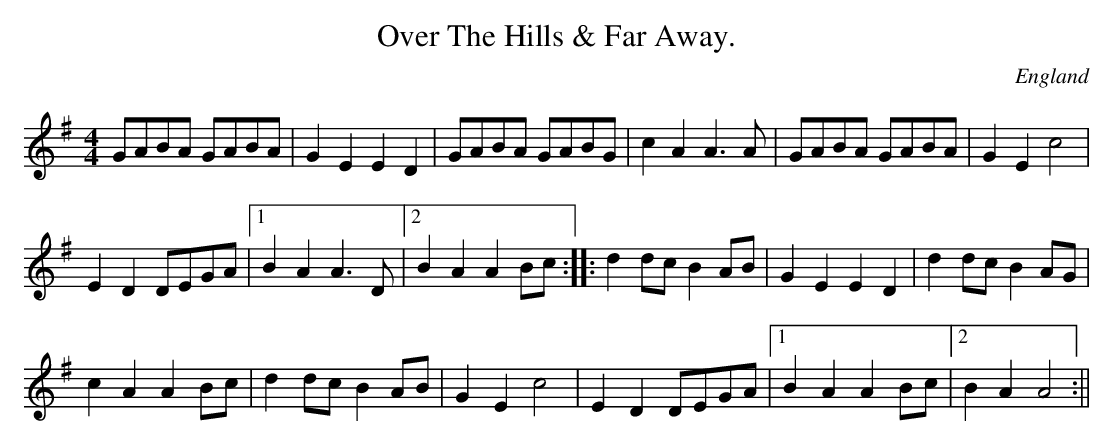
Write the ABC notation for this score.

X:1
T:Over The Hills & Far Away.
M:4/4
L:1/8
O:England
K:G
GABA GABA | G2E2E2D2 | GABA GABG | c2 A2 A3 A |
GABA GABA | G2E2 c4     |! E2 D2 DEGA |1 B2A2A3 D|2 B2A2A2Bc:||: d2dc
B2 AB | G2 E2 E2 D2 | d2dc B2AG |! c2A2A2 Bc | d2 dc B2 AB | G2E2c4 |
E2 D2 DEGA |1 B2A2A2 Bc |2 B2 A2 A4:||
